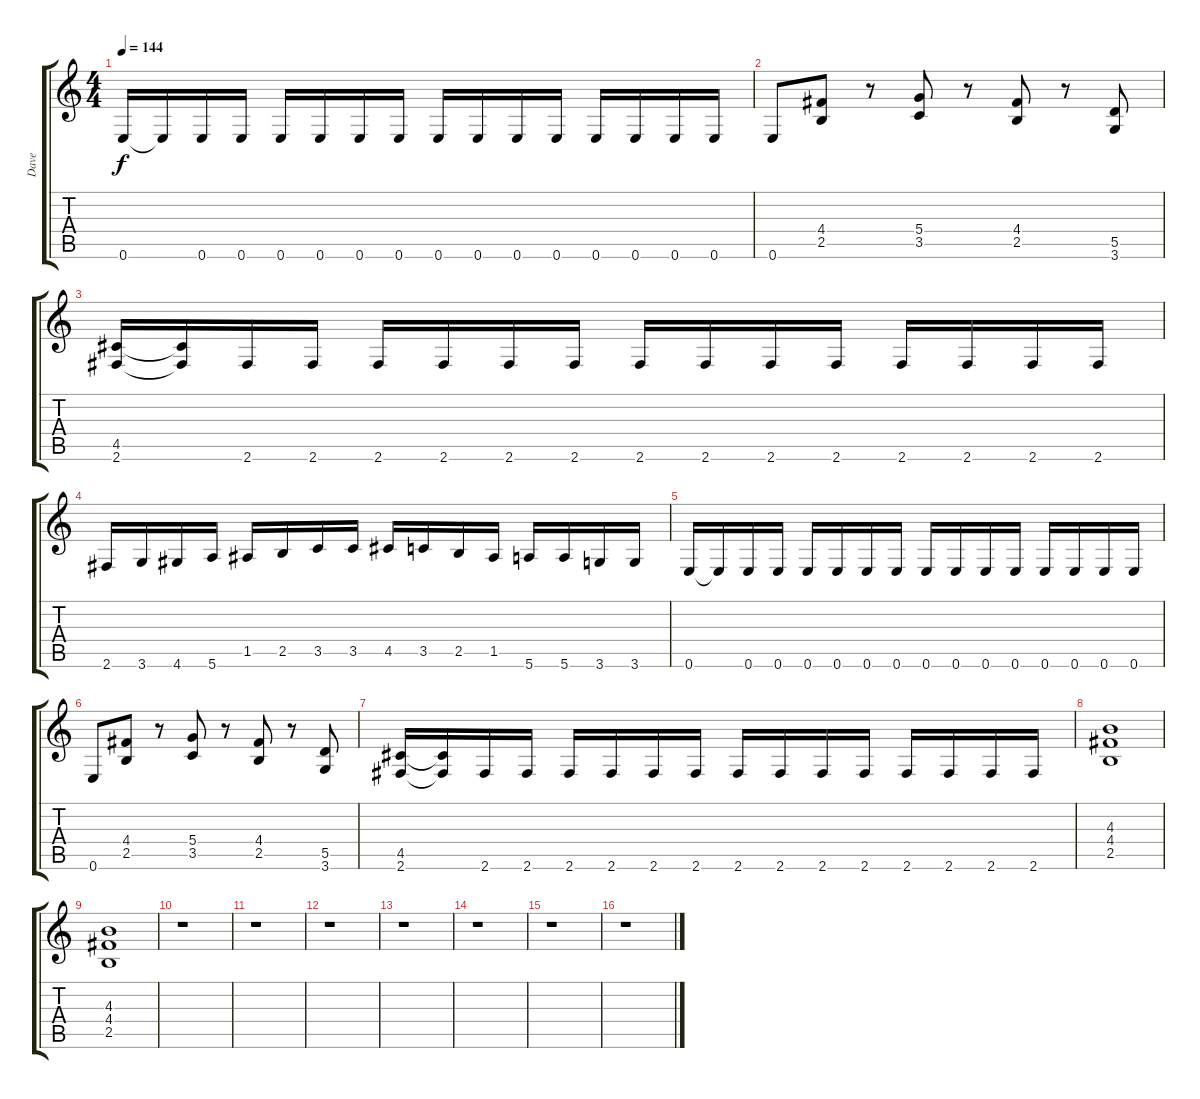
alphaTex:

\track ("Dave" "Dave") {instrument distortionguitar}
\staff {score tabs}
\tuning (E4 B3 G3 D3 A2 E2) {hide}
\ts (4 4)
\tempo 144
\clef g2
\ks c
0.6.16{dy f} 0.6{t}.16 0.6.16 0.6.16 0.6.16 0.6.16 0.6.16 0.6.16 0.6.16 0.6.16 0.6.16 0.6.16 0.6.16 0.6.16 0.6.16 0.6.16 |
0.6.8 (4.4 2.5).8 r.8 (5.4 3.5).8 r.8 (4.4 2.5).8 r.8 (5.5 3.6).8 |
(4.5 2.6).16 (4.5{t} 2.6{t}).16 2.6.16 2.6.16 2.6.16 2.6.16 2.6.16 2.6.16 2.6.16 2.6.16 2.6.16 2.6.16 2.6.16 2.6.16 2.6.16 2.6.16 |
2.6.16 3.6.16 4.6.16 5.6.16 1.5.16 2.5.16 3.5.16 3.5.16 4.5.16 3.5.16 2.5.16 1.5.16 5.6.16 5.6.16 3.6.16 3.6.16 |
0.6.16 0.6{t}.16 0.6.16 0.6.16 0.6.16 0.6.16 0.6.16 0.6.16 0.6.16 0.6.16 0.6.16 0.6.16 0.6.16 0.6.16 0.6.16 0.6.16 |
0.6.8 (4.4 2.5).8 r.8 (5.4 3.5).8 r.8 (4.4 2.5).8 r.8 (5.5 3.6).8 |
(4.5 2.6).16 (4.5{t} 2.6{t}).16 2.6.16 2.6.16 2.6.16 2.6.16 2.6.16 2.6.16 2.6.16 2.6.16 2.6.16 2.6.16 2.6.16 2.6.16 2.6.16 2.6.16 |
(4.3 4.4 2.5).1 |
(4.3 4.4 2.5).1 |
r.1 |
r.1 |
r.1 |
r.1 |
r.1 |
r.1 |
r.1
